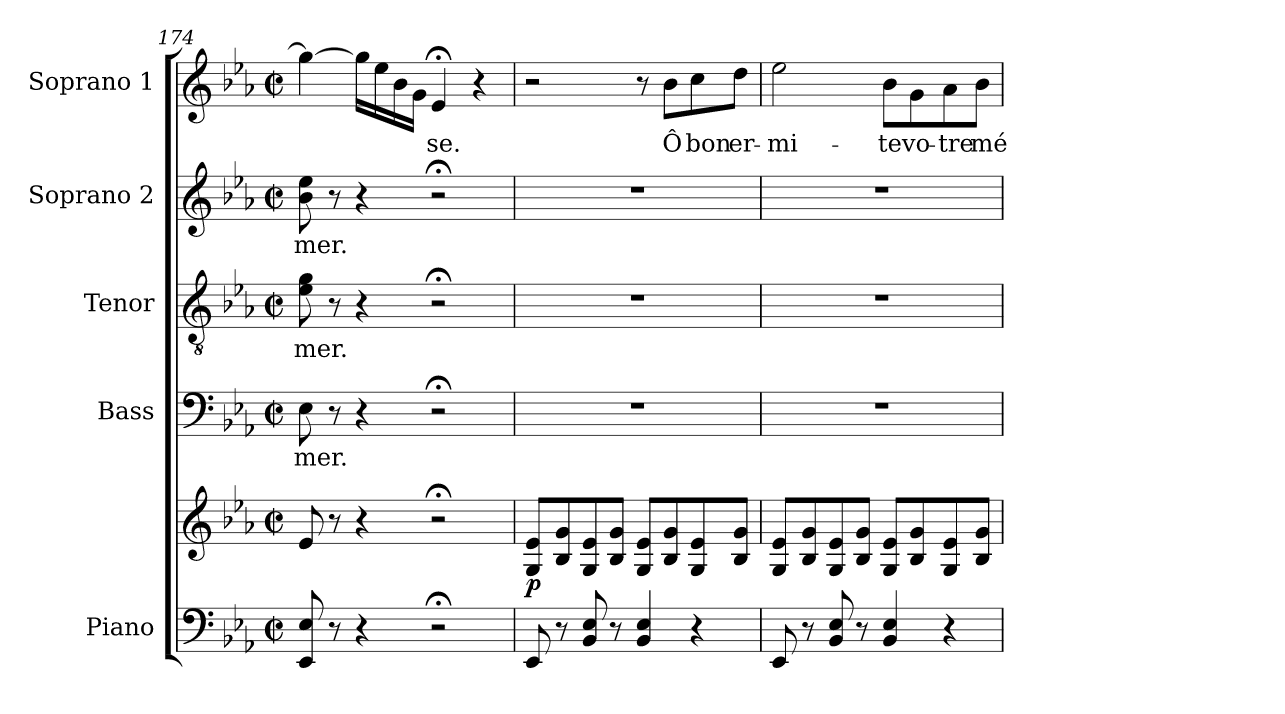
**kern	**kern	**dynam	**kern	**text	**kern	**text	**kern	**text	**kern	**text
*part5	*part5	*part5	*part4	*part4	*part3	*part3	*part2	*part2	*part1	*part1
*staff6	*staff5	*staff5/6	*staff4	*staff4	*staff3	*staff3	*staff2	*staff2	*staff1	*staff1
*I"Piano	*	*	*I"Bass	*	*I"Tenor	*	*I"Soprano 2	*	*I"Soprano 1	*
*I'Pno.	*	*	*I'Bas.	*	*I'Tén.	*	*I'Sop.	*	*	*
*clefF4	*clefG2	*	*clefF4	*	*clefGv2	*	*clefG2	*	*clefG2	*
*k[b-e-a-]	*k[b-e-a-]	*	*k[b-e-a-]	*	*k[b-e-a-]	*	*k[b-e-a-]	*	*k[b-e-a-]	*
*E-:	*E-:	*	*E-:	*	*E-:	*	*E-:	*	*E-:	*
*M2/2	*M2/2	*	*M2/2	*	*M2/2	*	*M2/2	*	*M2/2	*
*met(c|)	*met(c|)	*	*met(c|)	*	*met(c|)	*	*met(c|)	*	*met(c|)	*
=174	=174	=174	=174	=174	=174	=174	=174	=174	=174	=174
!	!	!	!	!LO:LY:b	!	!LO:LY:b	!	!LO:LY:b	!	!
8EE-/ 8E-/	8e-/	.	8E-\	-mer.	8e-\ 8g\	-mer.	8b-\ 8ee-\	-mer.	4gg\_	.
8r	8r	.	8r	.	8r	.	8r	.	.	.
4r	4r	.	4r	.	4r	.	4r	.	16gg\LL]	.
.	.	.	.	.	.	.	.	.	16ee-\	.
.	.	.	.	.	.	.	.	.	16b-\	.
.	.	.	.	.	.	.	.	.	16g\JJ	.
!	!	!	!	!	!	!	!	!	!	!LO:LY:b
2r;<	2r;<	.	2r;<	.	2r;<	.	2r;<	.	4e-;</	-se.
.	.	.	.	.	.	.	.	.	4r	.
!!LO:PB:g=z
=175	=175	=175	=175	=175	=175	=175	=175	=175	=175	=175
!	!	!LO:DY:b	!	!	!	!	!	!	!	!
8EE-/	8G/ 8e-/L	p	1r	.	1r	.	1r	.	2r	.
8r	8B-/ 8g/	.	.	.	.	.	.	.	.	.
8BB-/ 8E-/	8G/ 8e-/	.	.	.	.	.	.	.	.	.
8r	8B-/ 8g/J	.	.	.	.	.	.	.	.	.
4BB-/ 4E-/	8G/ 8e-/L	.	.	.	.	.	.	.	8r	.
!	!	!	!	!	!	!	!	!	!	!LO:LY:b
.	8B-/ 8g/	.	.	.	.	.	.	.	8b-\L	Ô
!	!	!	!	!	!	!	!	!	!	!LO:LY:b
4r	8G/ 8e-/	.	.	.	.	.	.	.	8cc\	bon
!	!	!	!	!	!	!	!	!	!	!LO:LY:b
.	8B-/ 8g/J	.	.	.	.	.	.	.	8dd\J	er-
=176	=176	=176	=176	=176	=176	=176	=176	=176	=176	=176
!	!	!	!	!	!	!	!	!	!	!LO:LY:b
8EE-/	8G/ 8e-/L	.	1r	.	1r	.	1r	.	2ee-\	-mi-
8r	8B-/ 8g/	.	.	.	.	.	.	.	.	.
8BB-/ 8E-/	8G/ 8e-/	.	.	.	.	.	.	.	.	.
8r	8B-/ 8g/J	.	.	.	.	.	.	.	.	.
!	!	!	!	!	!	!	!	!	!	!LO:LY:b
4BB-/ 4E-/	8G/ 8e-/L	.	.	.	.	.	.	.	8b-\L	-te
!	!	!	!	!	!	!	!	!	!	!LO:LY:b
.	8B-/ 8g/	.	.	.	.	.	.	.	8g\	vo-
!	!	!	!	!	!	!	!	!	!	!LO:LY:b
4r	8G/ 8e-/	.	.	.	.	.	.	.	8a-\	-tre
!	!	!	!	!	!	!	!	!	!	!LO:LY:b
.	8B-/ 8g/J	.	.	.	.	.	.	.	8b-\J	mé-
=	=	=	=	=	=	=	=	=	=	=
*-	*-	*-	*-	*-	*-	*-	*-	*-	*-	*-
